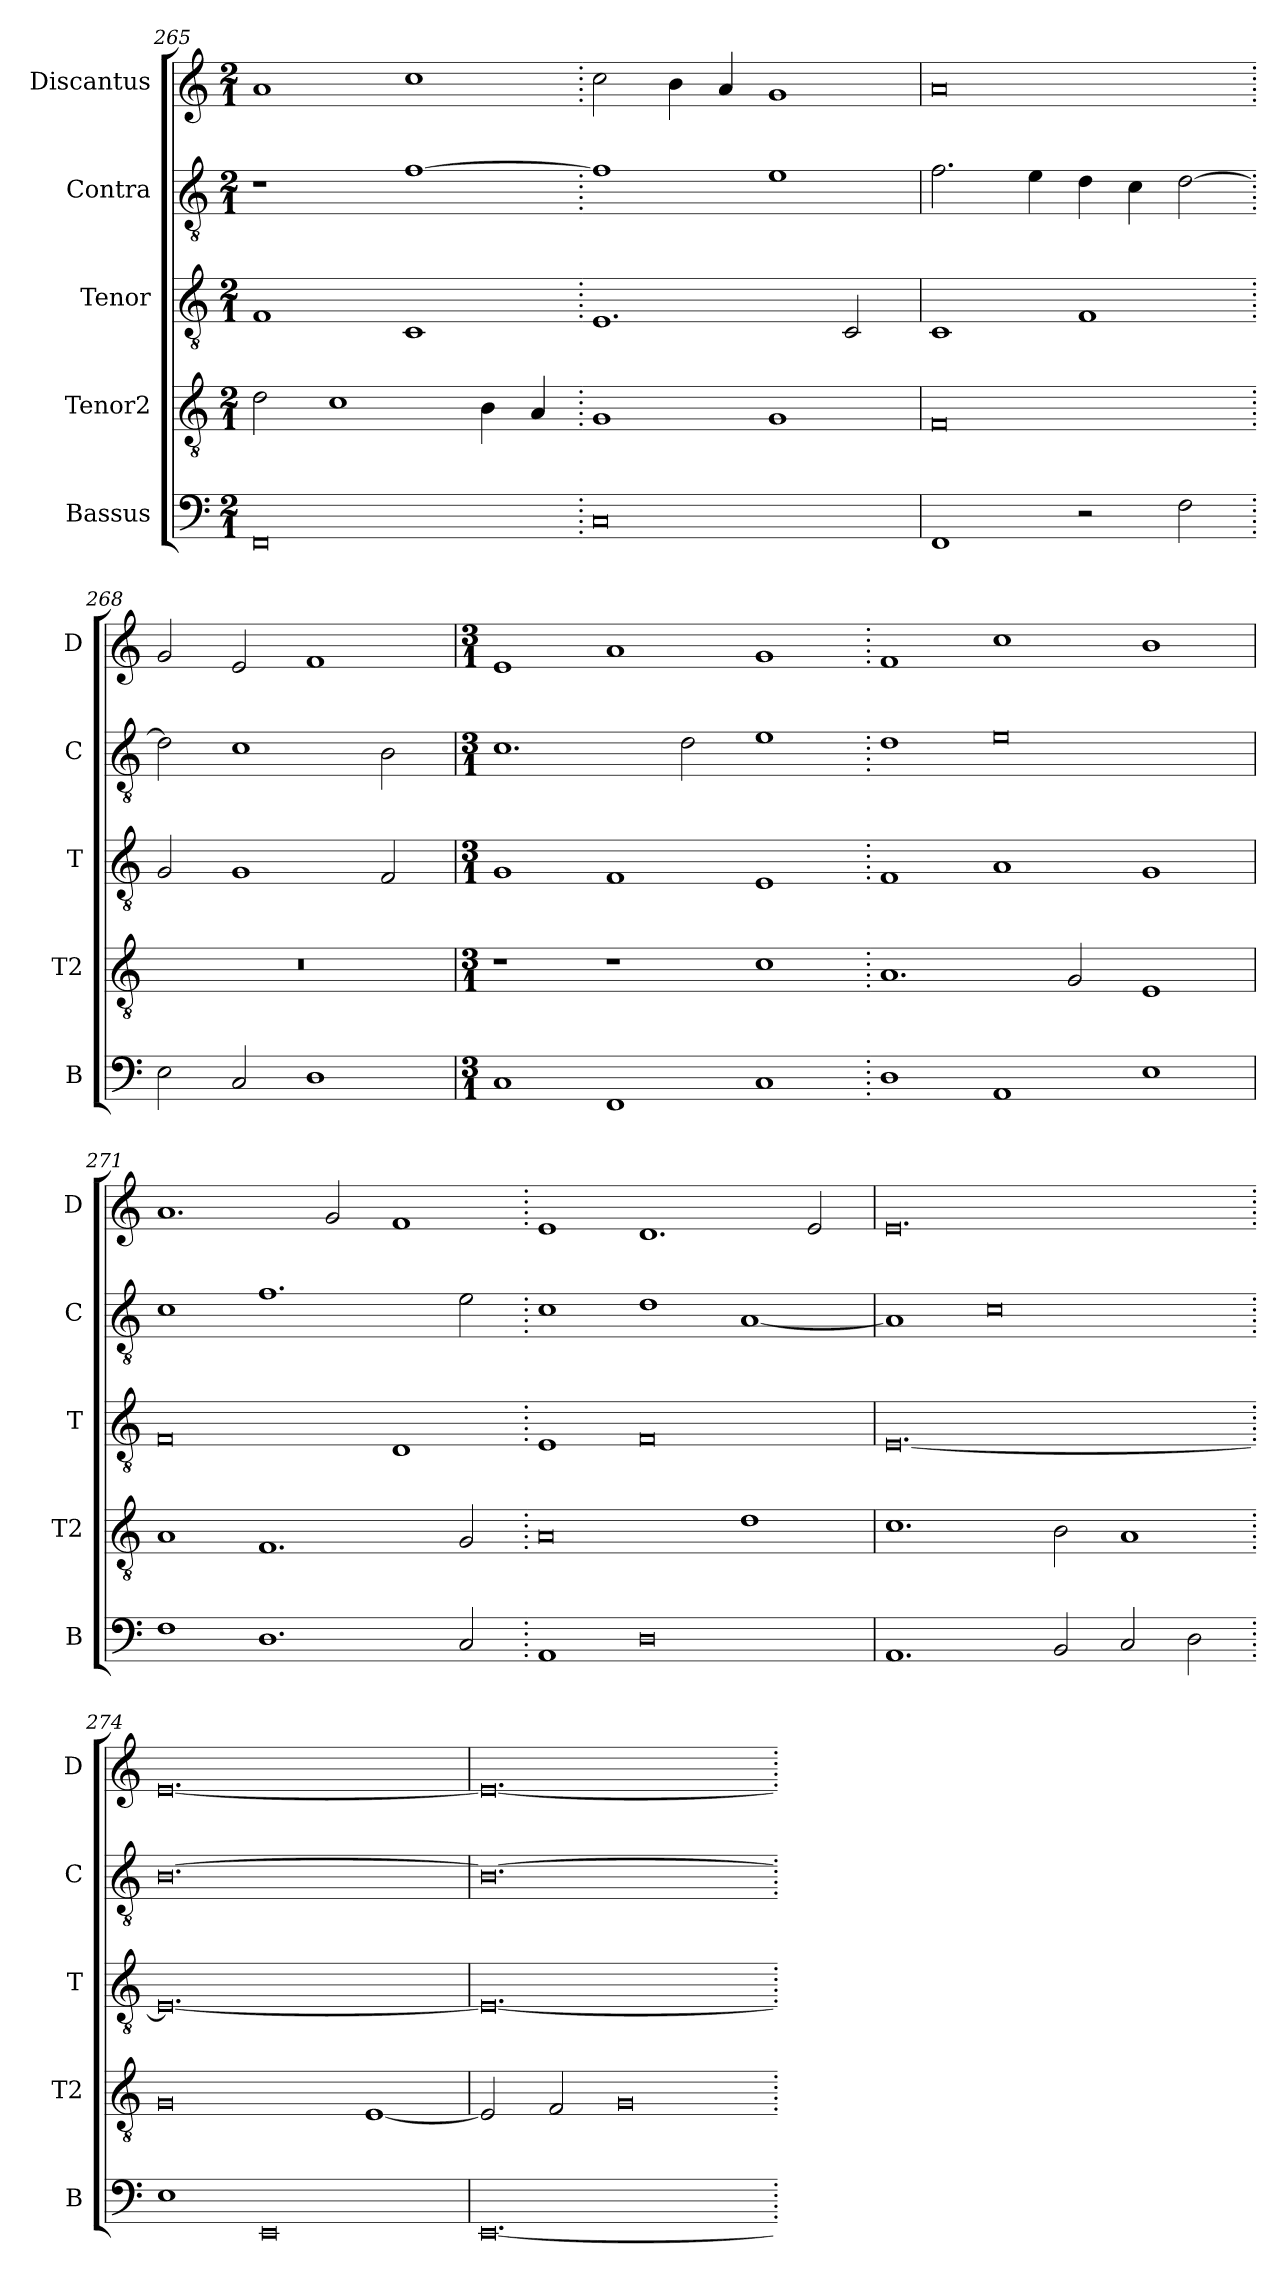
**kern	**kern	**kern	**kern	**kern
*part5	*part4	*part3	*part2	*part1
*staff5	*staff4	*staff3	*staff2	*staff1
*I"Bassus	*I"Tenor2	*I"Tenor	*I"Contra	*I"Discantus
*I'B	*I'T2	*I'T	*I'C	*I'D
*clefF4	*clefGv2	*clefGv2	*clefGv2	*clefG2
*k[]	*k[]	*k[]	*k[]	*k[]
*M2/1	*M2/1	*M2/1	*M2/1	*M2/1
=265	=265	=265	=265	=265
0FF	2d\	1F	1r	1a
.	1c	.	.	.
.	.	1C	[1f	1cc
.	4B\	.	.	.
.	4A/	.	.	.
=266.	=266.	=266.	=266.	=266.
0C	1G	1.E	1f]	2cc\
.	.	.	.	4b\
.	.	.	.	4a/
.	1G	.	1e	1g
.	.	2C/	.	.
=267	=267	=267	=267	=267
1FF	0F	1C	2.f\	0a
.	.	.	4e\	.
2r	.	1F	4d\	.
.	.	.	4c\	.
2F\	.	.	[2d\	.
=268.	=268.	=268.	=268.	=268.
2E\	0r	2G/	2d\]	2g/
2C/	.	1G	1c	2e/
1D	.	.	.	1f
.	.	2F/	2B\	.
=269	=269	=269	=269	=269
*M3/1	*M3/1	*M3/1	*M3/1	*M3/1
1C	1r	1G	1.c	1e
1FF	1r	1F	.	1a
.	.	.	2d\	.
1C	1c	1E	1e	1g
=270.	=270.	=270.	=270.	=270.
1D	1.A	1F	1d	1f
1AA	.	1A	0e	1cc
.	2G/	.	.	.
1E	1E	1G	.	1b
=271	=271	=271	=271	=271
1F	1A	0F	1c	1.a
1.D	1.F	.	1.f	.
.	.	.	.	2g/
.	.	1D	.	1f
2C/	2G/	.	2e\	.
=272.	=272.	=272.	=272.	=272.
1AA	0A	1E	1c	1e
0D	.	0F	1d	1.d
.	1d	.	[1A	.
.	.	.	.	2e/
=273	=273	=273	=273	=273
1.AA	1.c	[0.E	1A]	0.e
.	.	.	0c	.
2BB/	2B\	.	.	.
2C/	1A	.	.	.
2D\	.	.	.	.
=274.	=274.	=274.	=274.	=274.
1E	0G	0.E_	[0.B	[0.e
0EE	.	.	.	.
.	[1E	.	.	.
=275	=275	=275	=275	=275
[0.EE	2E/]	0.E_	0.B_	0.e_
.	2F/	.	.	.
.	0G	.	.	.
=.	=.	=.	=.	=.
*-	*-	*-	*-	*-
